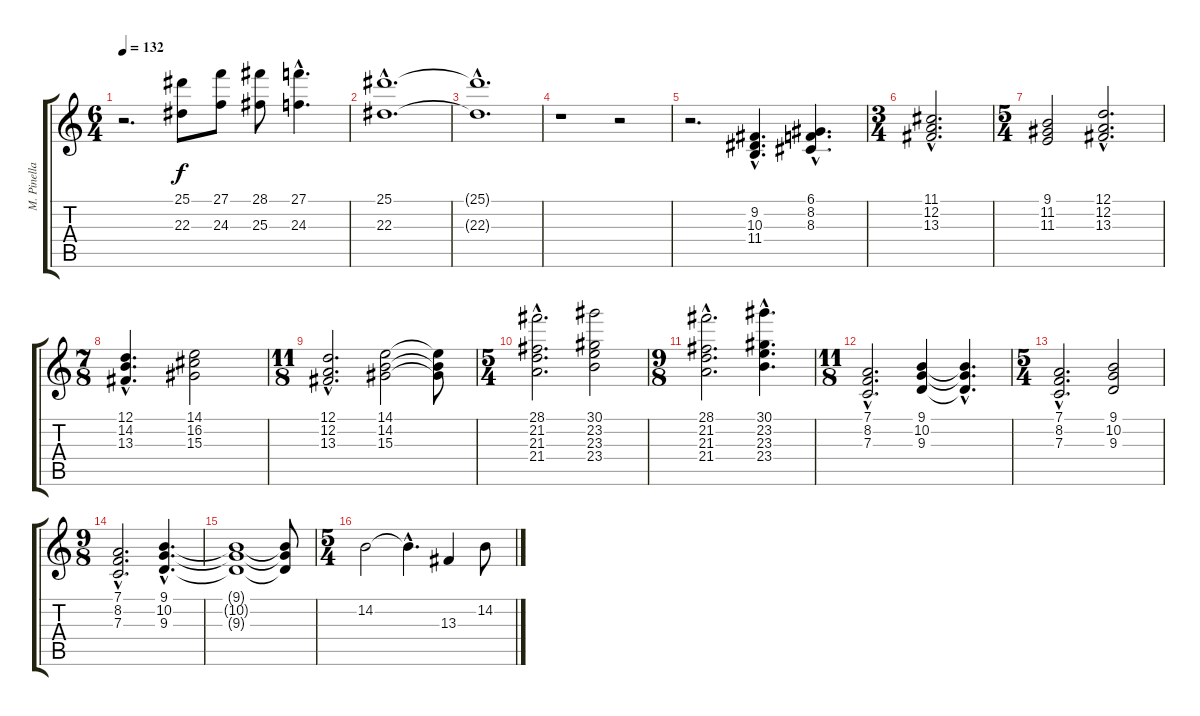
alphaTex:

\track ("M. Pinella [Strings, Chorus]" "M. Pinella") {instrument stringensemble1}
\staff {score tabs}
\tuning (D4 A3 F3 C3 G2 D2) {hide}
\ts (6 4)
\tempo 132
\clef g2
\ks c
r.2{d dy f volume 9} (25.1 22.3).8 (27.1 24.3).8 (28.1 25.3).8 (27.1{hac} 24.3{hac}).4{d} |
(25.1{hac} 22.3{hac}).1{d volume 0} |
(25.1{hac t} 22.3{hac t}).1{d} |
r.1 r.2 |
r.2{d} (9.2{hac} 10.3{hac} 11.4{hac}).4{d volume 7 instrument choiraahs} (6.1{hac} 8.2{hac} 8.3{hac}).4{d} |
\ts (3 4)
(11.1{hac} 12.2{hac} 13.3{hac}).2{d volume 7 instrument choiraahs} |
\ts (5 4)
(9.1 11.2 11.3).2 (12.1{hac} 12.2{hac} 13.3{hac}).2{d volume 7 instrument choiraahs} |
\ts (7 8)
(12.1{hac} 14.2{hac} 13.3{hac}).4{d volume 7 instrument choiraahs} (14.1 16.2 15.3).2 |
\ts (11 8)
(12.1{hac} 12.2{hac} 13.3{hac}).2{d volume 7 instrument choiraahs} (14.1 14.2 15.3).2{instrument stringensemble1} (14.1{t} 14.2{t} 15.3{t}).8 |
\ts (5 4)
(28.1{hac} 21.2{hac} 21.3{hac} 21.4{hac}).2{d volume 9 instrument stringensemble1} (30.1 23.2 23.3 23.4).2 |
\ts (9 8)
(28.1{hac} 21.2{hac} 21.3{hac} 21.4{hac}).2{d volume 9 instrument stringensemble1} (30.1{hac} 23.2{hac} 23.3{hac} 23.4{hac}).4{d} |
\ts (11 8)
(7.1{hac} 8.2{hac} 7.3{hac}).2{d instrument choiraahs} (9.1 10.2 9.3).4 (9.1{hac t} 10.2{hac t} 9.3{hac t}).4{d} |
\ts (5 4)
(7.1{hac} 8.2{hac} 7.3{hac}).2{d} (9.1 10.2 9.3).2 |
\ts (9 8)
(7.1{hac} 8.2{hac} 7.3{hac}).2{d} (9.1{hac} 10.2{hac} 9.3{hac}).4{d} |
(9.1{t} 10.2{t} 9.3{t}).1 (9.1{t} 10.2{t} 9.3{t}).8 |
\ts (5 4)
14.2.2{volume 12 instrument stringensemble1} 14.2{hac t}.4{d} 13.3.4 14.2.8
